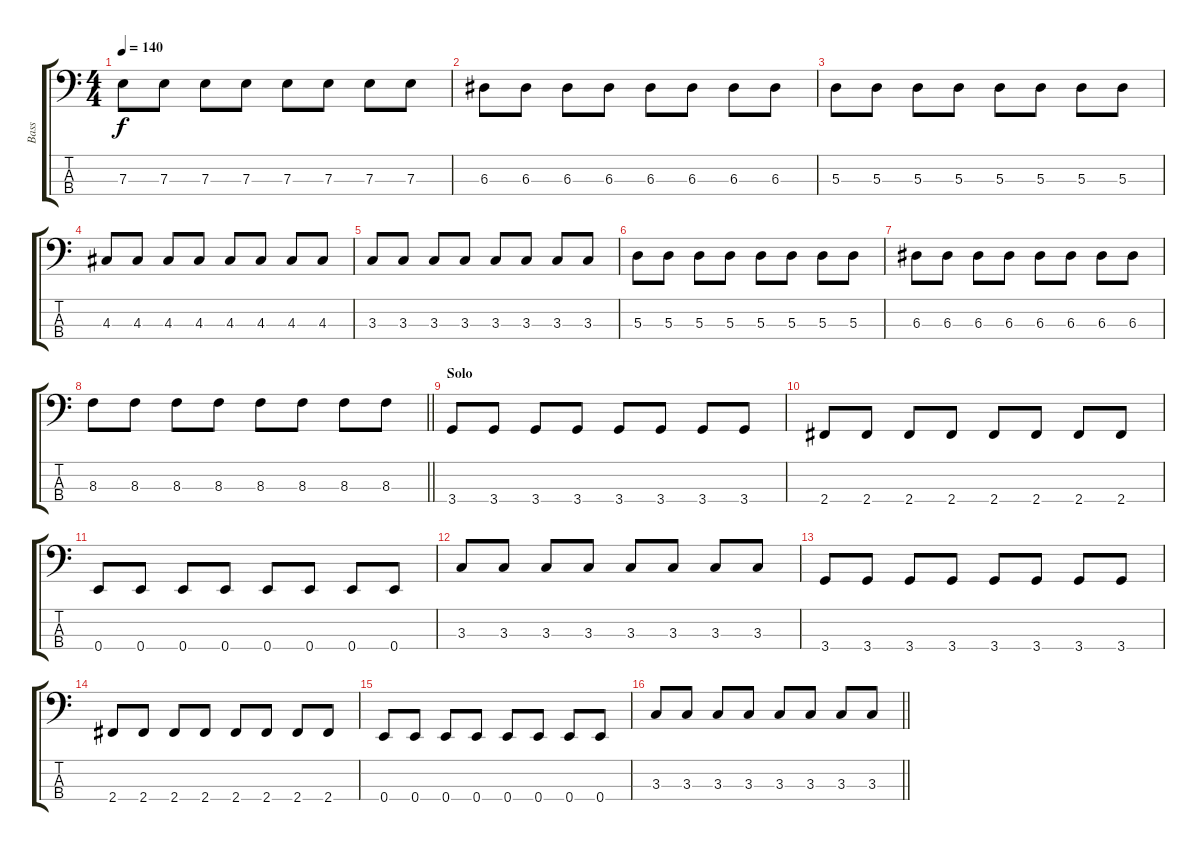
\track ("Bass" "Bass") {instrument electricbassfinger}
\staff {score tabs}
\tuning (G2 D2 A1 E1) {hide}
\ts (4 4)
\tempo 140
\clef f4
\ks c
7.3.8{dy f} 7.3.8 7.3.8 7.3.8 7.3.8 7.3.8 7.3.8 7.3.8 |
6.3.8 6.3.8 6.3.8 6.3.8 6.3.8 6.3.8 6.3.8 6.3.8 |
5.3.8 5.3.8 5.3.8 5.3.8 5.3.8 5.3.8 5.3.8 5.3.8 |
4.3.8 4.3.8 4.3.8 4.3.8 4.3.8 4.3.8 4.3.8 4.3.8 |
3.3.8 3.3.8 3.3.8 3.3.8 3.3.8 3.3.8 3.3.8 3.3.8 |
5.3.8 5.3.8 5.3.8 5.3.8 5.3.8 5.3.8 5.3.8 5.3.8 |
6.3.8 6.3.8 6.3.8 6.3.8 6.3.8 6.3.8 6.3.8 6.3.8 |
\barLineRight lightlight
8.3.8 8.3.8 8.3.8 8.3.8 8.3.8 8.3.8 8.3.8 8.3.8 |
\section ("" "Solo")
3.4.8 3.4.8 3.4.8 3.4.8 3.4.8 3.4.8 3.4.8 3.4.8 |
2.4.8 2.4.8 2.4.8 2.4.8 2.4.8 2.4.8 2.4.8 2.4.8 |
0.4.8 0.4.8 0.4.8 0.4.8 0.4.8 0.4.8 0.4.8 0.4.8 |
3.3.8 3.3.8 3.3.8 3.3.8 3.3.8 3.3.8 3.3.8 3.3.8 |
3.4.8 3.4.8 3.4.8 3.4.8 3.4.8 3.4.8 3.4.8 3.4.8 |
2.4.8 2.4.8 2.4.8 2.4.8 2.4.8 2.4.8 2.4.8 2.4.8 |
0.4.8 0.4.8 0.4.8 0.4.8 0.4.8 0.4.8 0.4.8 0.4.8 |
\barLineRight lightlight
3.3.8 3.3.8 3.3.8 3.3.8 3.3.8 3.3.8 3.3.8 3.3.8
